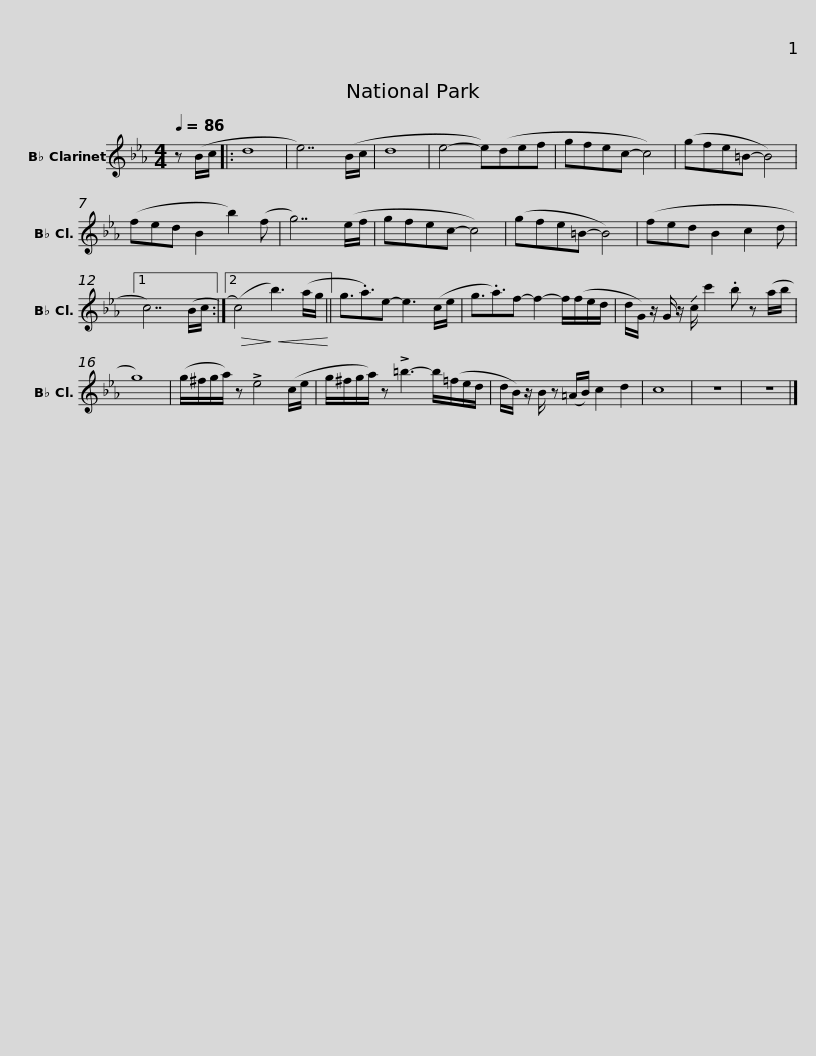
X:1
L:1/8
Q:1/4=86
M:4/4
I:linebreak $
K:none
V:1 treble transpose=-2
V:1
[K:Eb] z (B/c/ |: d8 | e7) (B/c/ | d8 | e4- e)(def | %5
 gfec- c4) | (gfe=B- B4) |$ (fed B2 b2) (f | g7) (e/f/ | gfec- c4) | %10
 (gfe=B- B4) | (fed B2 c2 d |1 c7) (B/c/ :|2!>(! (c4)!>)!!<(! b3) (a/g/!<)! ||$[K:Eb] g3/2.a3/2)e- e3 (c/e/ | %15
 g3/2.a3/2)f- f2- f/(f/e/d/ | d/G/) z/ G/ z/ !-(!c/ !-)!c'2 .b z (a/b/ | g8) | (g/^f/g/a/) z !>!e4 (c/e/ |$ g/^f/g/a/) z !>!=b3- b/(=f/e/d/ | %20
 d/B/) z/ B/ z (=A/B/) c2 d2 | c8 | z8 | z8 |] %24
